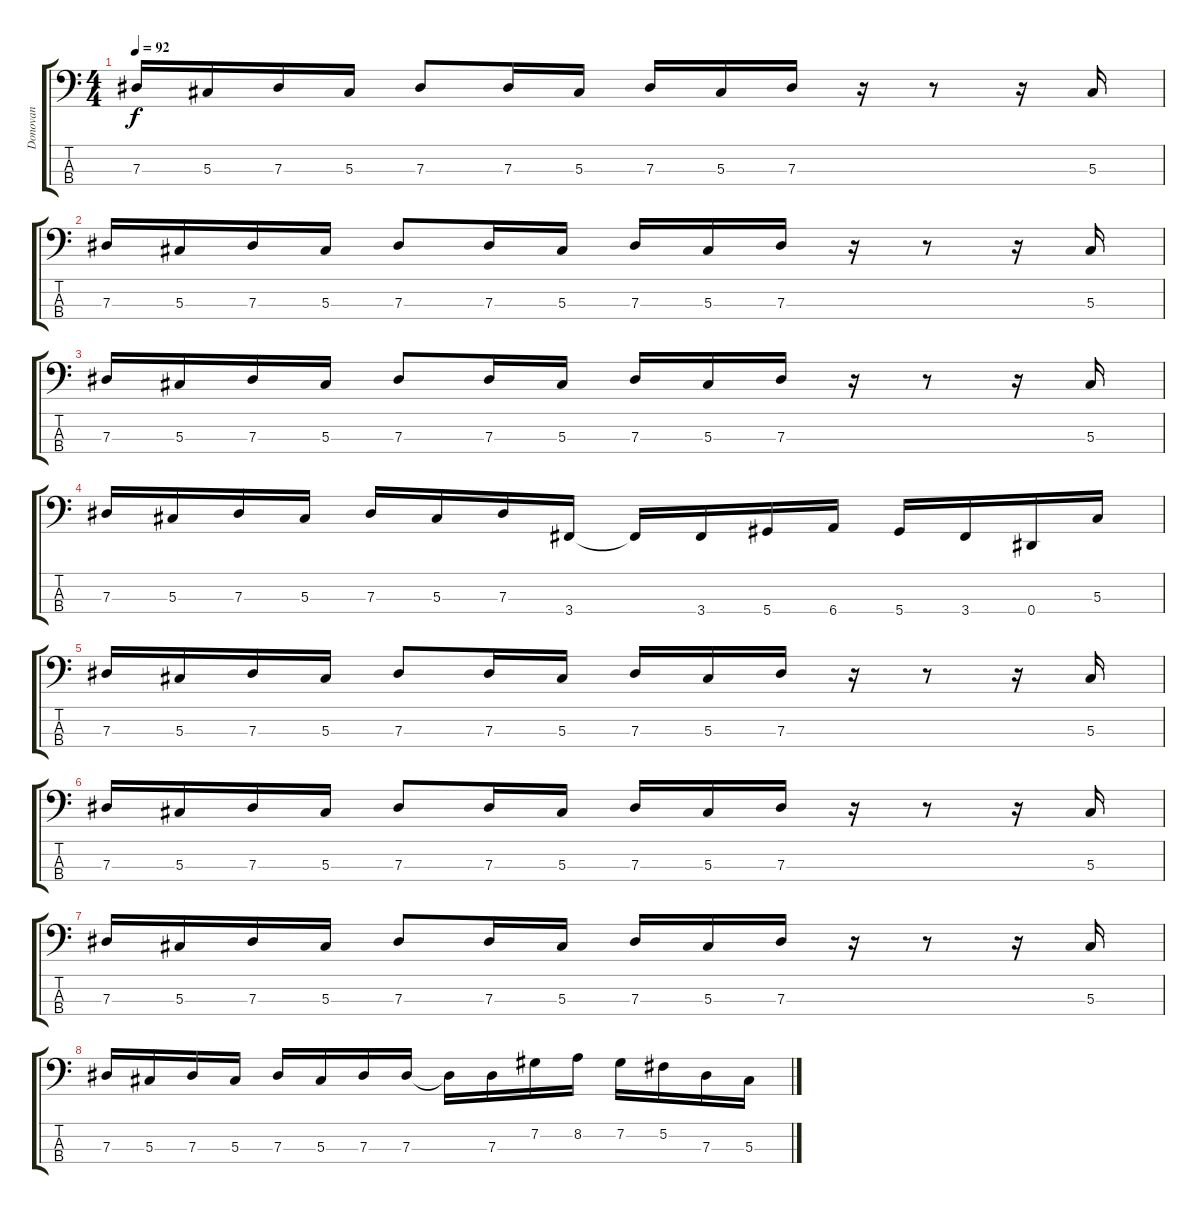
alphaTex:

\track ("Donovan" "Donovan") {instrument electricbassfinger}
\staff {score tabs}
\tuning (Gb2 Db2 Ab1 Eb1) {hide}
\ts (4 4)
\tempo 92
\clef f4
\ks c
7.3.16{dy f} 5.3.16 7.3.16 5.3.16 7.3.8 7.3.16 5.3.16 7.3.16 5.3.16 7.3.16 r.16 r.8 r.16 5.3.16 |
7.3.16 5.3.16 7.3.16 5.3.16 7.3.8 7.3.16 5.3.16 7.3.16 5.3.16 7.3.16 r.16 r.8 r.16 5.3.16 |
7.3.16 5.3.16 7.3.16 5.3.16 7.3.8 7.3.16 5.3.16 7.3.16 5.3.16 7.3.16 r.16 r.8 r.16 5.3.16 |
7.3.16 5.3.16 7.3.16 5.3.16 7.3.16 5.3.16 7.3.16 3.4.16 3.4{t}.16 3.4.16 5.4.16 6.4.16 5.4.16 3.4.16 0.4.16 5.3.16 |
7.3.16 5.3.16 7.3.16 5.3.16 7.3.8 7.3.16 5.3.16 7.3.16 5.3.16 7.3.16 r.16 r.8 r.16 5.3.16 |
7.3.16 5.3.16 7.3.16 5.3.16 7.3.8 7.3.16 5.3.16 7.3.16 5.3.16 7.3.16 r.16 r.8 r.16 5.3.16 |
7.3.16 5.3.16 7.3.16 5.3.16 7.3.8 7.3.16 5.3.16 7.3.16 5.3.16 7.3.16 r.16 r.8 r.16 5.3.16 |
7.3.16 5.3.16 7.3.16 5.3.16 7.3.16 5.3.16 7.3.16 7.3.16 7.3{t}.16 7.3.16 7.2.16 8.2.16 7.2.16 5.2.16 7.3.16 5.3.16
